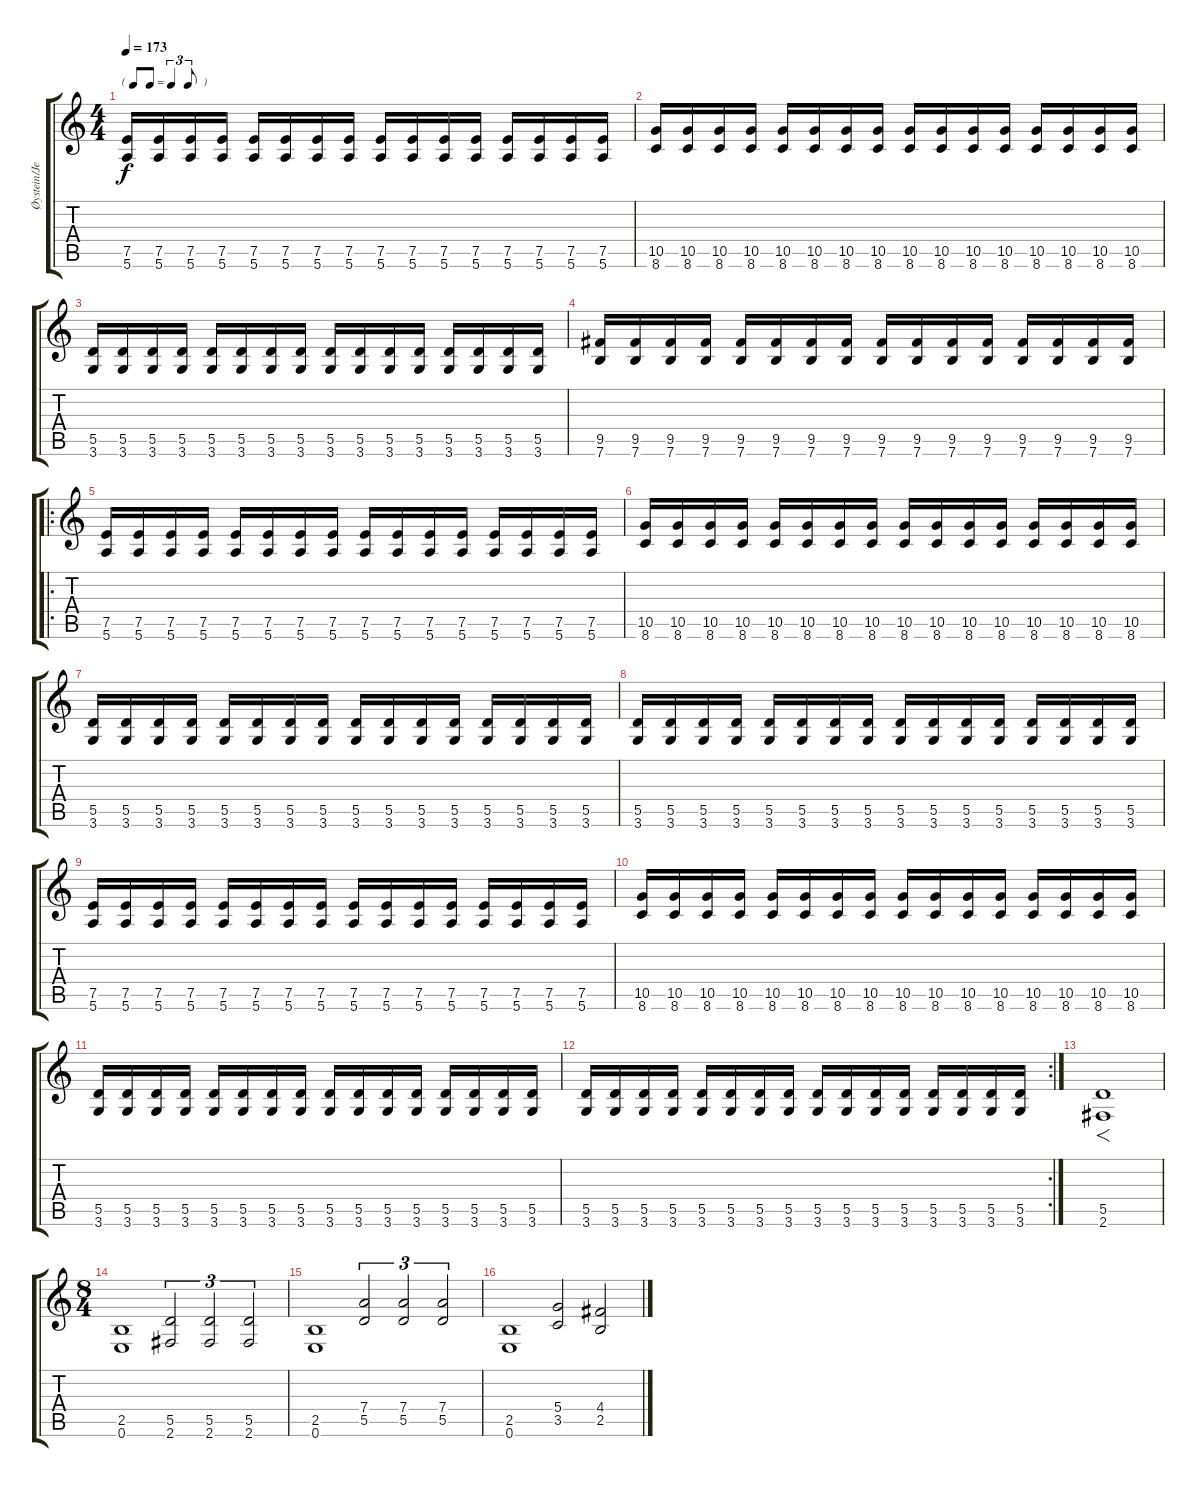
\track ("Øystein/Jens" "Øystein/Je") {instrument distortionguitar}
\staff {score tabs}
\tuning (E4 B3 G3 D3 A2 E2) {hide}
\ts (4 4)
\tf triplet8th
\tempo 173
\clef g2
\ks c
(7.5 5.6).16{dy f} (7.5 5.6).16 (7.5 5.6).16 (7.5 5.6).16 (7.5 5.6).16 (7.5 5.6).16 (7.5 5.6).16 (7.5 5.6).16 (7.5 5.6).16 (7.5 5.6).16 (7.5 5.6).16 (7.5 5.6).16 (7.5 5.6).16 (7.5 5.6).16 (7.5 5.6).16 (7.5 5.6).16 |
(10.5 8.6).16 (10.5 8.6).16 (10.5 8.6).16 (10.5 8.6).16 (10.5 8.6).16 (10.5 8.6).16 (10.5 8.6).16 (10.5 8.6).16 (10.5 8.6).16 (10.5 8.6).16 (10.5 8.6).16 (10.5 8.6).16 (10.5 8.6).16 (10.5 8.6).16 (10.5 8.6).16 (10.5 8.6).16 |
(5.5 3.6).16 (5.5 3.6).16 (5.5 3.6).16 (5.5 3.6).16 (5.5 3.6).16 (5.5 3.6).16 (5.5 3.6).16 (5.5 3.6).16 (5.5 3.6).16 (5.5 3.6).16 (5.5 3.6).16 (5.5 3.6).16 (5.5 3.6).16 (5.5 3.6).16 (5.5 3.6).16 (5.5 3.6).16 |
(9.5 7.6).16 (9.5 7.6).16 (9.5 7.6).16 (9.5 7.6).16 (9.5 7.6).16 (9.5 7.6).16 (9.5 7.6).16 (9.5 7.6).16 (9.5 7.6).16 (9.5 7.6).16 (9.5 7.6).16 (9.5 7.6).16 (9.5 7.6).16 (9.5 7.6).16 (9.5 7.6).16 (9.5 7.6).16 |
\ro
(7.5 5.6).16 (7.5 5.6).16 (7.5 5.6).16 (7.5 5.6).16 (7.5 5.6).16 (7.5 5.6).16 (7.5 5.6).16 (7.5 5.6).16 (7.5 5.6).16 (7.5 5.6).16 (7.5 5.6).16 (7.5 5.6).16 (7.5 5.6).16 (7.5 5.6).16 (7.5 5.6).16 (7.5 5.6).16 |
(10.5 8.6).16 (10.5 8.6).16 (10.5 8.6).16 (10.5 8.6).16 (10.5 8.6).16 (10.5 8.6).16 (10.5 8.6).16 (10.5 8.6).16 (10.5 8.6).16 (10.5 8.6).16 (10.5 8.6).16 (10.5 8.6).16 (10.5 8.6).16 (10.5 8.6).16 (10.5 8.6).16 (10.5 8.6).16 |
(5.5 3.6).16 (5.5 3.6).16 (5.5 3.6).16 (5.5 3.6).16 (5.5 3.6).16 (5.5 3.6).16 (5.5 3.6).16 (5.5 3.6).16 (5.5 3.6).16 (5.5 3.6).16 (5.5 3.6).16 (5.5 3.6).16 (5.5 3.6).16 (5.5 3.6).16 (5.5 3.6).16 (5.5 3.6).16 |
(5.5 3.6).16 (5.5 3.6).16 (5.5 3.6).16 (5.5 3.6).16 (5.5 3.6).16 (5.5 3.6).16 (5.5 3.6).16 (5.5 3.6).16 (5.5 3.6).16 (5.5 3.6).16 (5.5 3.6).16 (5.5 3.6).16 (5.5 3.6).16 (5.5 3.6).16 (5.5 3.6).16 (5.5 3.6).16 |
(7.5 5.6).16 (7.5 5.6).16 (7.5 5.6).16 (7.5 5.6).16 (7.5 5.6).16 (7.5 5.6).16 (7.5 5.6).16 (7.5 5.6).16 (7.5 5.6).16 (7.5 5.6).16 (7.5 5.6).16 (7.5 5.6).16 (7.5 5.6).16 (7.5 5.6).16 (7.5 5.6).16 (7.5 5.6).16 |
(10.5 8.6).16 (10.5 8.6).16 (10.5 8.6).16 (10.5 8.6).16 (10.5 8.6).16 (10.5 8.6).16 (10.5 8.6).16 (10.5 8.6).16 (10.5 8.6).16 (10.5 8.6).16 (10.5 8.6).16 (10.5 8.6).16 (10.5 8.6).16 (10.5 8.6).16 (10.5 8.6).16 (10.5 8.6).16 |
(5.5 3.6).16 (5.5 3.6).16 (5.5 3.6).16 (5.5 3.6).16 (5.5 3.6).16 (5.5 3.6).16 (5.5 3.6).16 (5.5 3.6).16 (5.5 3.6).16 (5.5 3.6).16 (5.5 3.6).16 (5.5 3.6).16 (5.5 3.6).16 (5.5 3.6).16 (5.5 3.6).16 (5.5 3.6).16 |
\rc 2
(5.5 3.6).16 (5.5 3.6).16 (5.5 3.6).16 (5.5 3.6).16 (5.5 3.6).16 (5.5 3.6).16 (5.5 3.6).16 (5.5 3.6).16 (5.5 3.6).16 (5.5 3.6).16 (5.5 3.6).16 (5.5 3.6).16 (5.5 3.6).16 (5.5 3.6).16 (5.5 3.6).16 (5.5 3.6).16 |
(5.5 2.6).1{f} |
\ts (8 4)
(2.5 0.6).1 (5.5 2.6).2{tu (3 2)} (5.5 2.6).2{tu (3 2)} (5.5 2.6).2{tu (3 2)} |
(2.5 0.6).1 (7.4 5.5).2{tu (3 2)} (7.4 5.5).2{tu (3 2)} (7.4 5.5).2{tu (3 2)} |
(2.5 0.6).1 (5.4 3.5).2 (4.4 2.5).2
